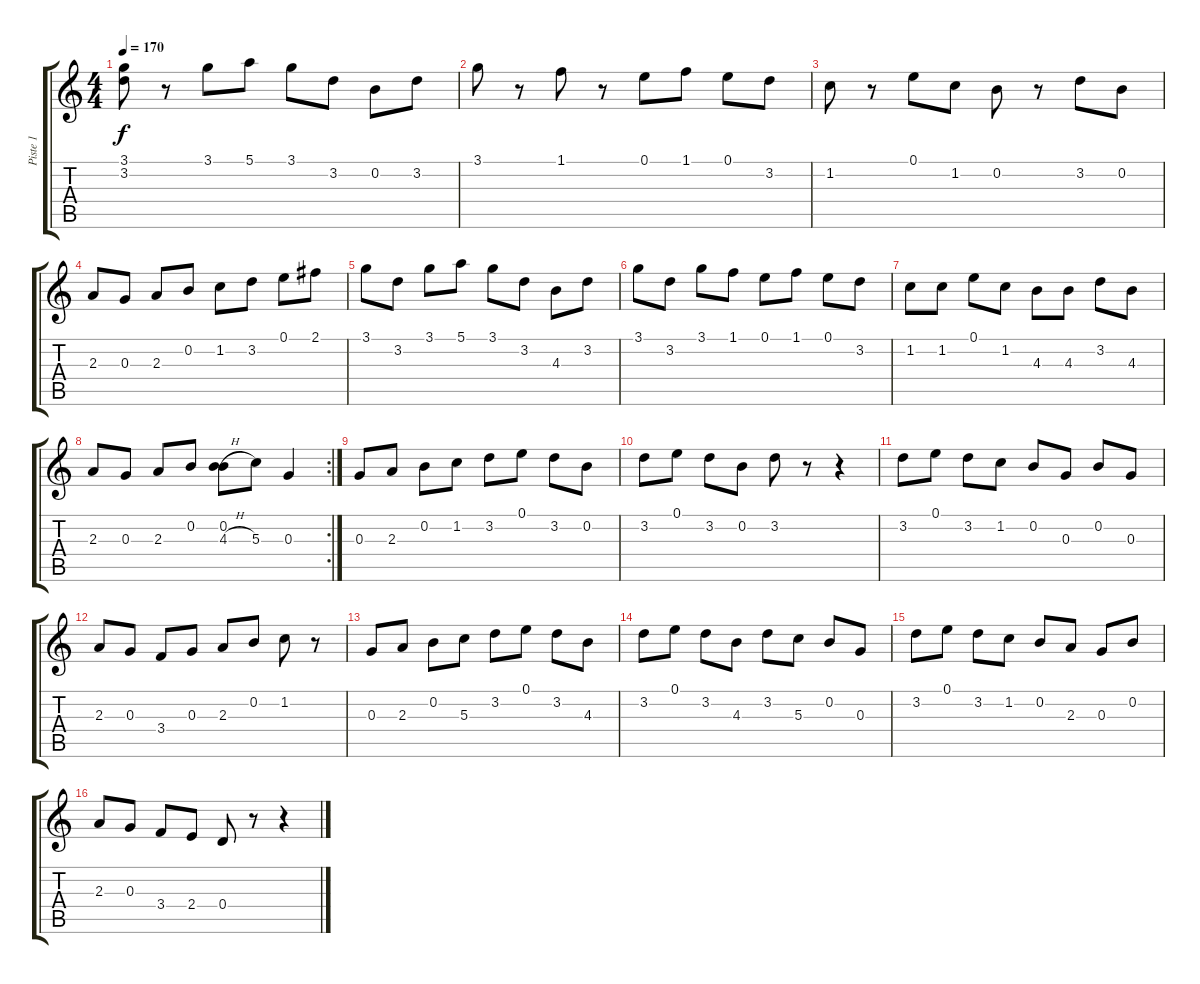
\track ("Piste 1" "Piste 1") {instrument acousticguitarnylon}
\staff {score tabs}
\tuning (E4 B3 G3 D3 A2 E2) {hide}
\ts (4 4)
\tempo 170
\clef g2
\ks c
(3.1 3.2).8{dy f instrument acousticguitarnylon} r.8 3.1.8 5.1.8 3.1.8 3.2.8 0.2.8 3.2.8 |
3.1.8 r.8 1.1.8 r.8 0.1.8 1.1.8 0.1.8 3.2.8 |
1.2.8 r.8 0.1.8 1.2.8 0.2.8 r.8 3.2.8 0.2.8 |
2.3.8 0.3.8 2.3.8 0.2.8 1.2.8 3.2.8 0.1.8 2.1.8 |
3.1.8 3.2.8 3.1.8 5.1.8 3.1.8 3.2.8 4.3.8 3.2.8 |
3.1.8 3.2.8 3.1.8 1.1.8 0.1.8 1.1.8 0.1.8 3.2.8 |
1.2.8 1.2.8 0.1.8 1.2.8 4.3.8 4.3.8 3.2.8 4.3.8 |
\rc 2
2.3.8 0.3.8 2.3.8 0.2.8 (0.2 4.3{h}).8 5.3.8 0.3.4 |
0.3.8 2.3.8 0.2.8 1.2.8 3.2.8 0.1.8 3.2.8 0.2.8 |
3.2.8 0.1.8 3.2.8 0.2.8 3.2.8 r.8 r.4 |
3.2.8 0.1.8 3.2.8 1.2.8 0.2.8 0.3.8 0.2.8 0.3.8 |
2.3.8 0.3.8 3.4.8 0.3.8 2.3.8 0.2.8 1.2.8 r.8 |
0.3.8 2.3.8 0.2.8 5.3.8 3.2.8 0.1.8 3.2.8 4.3.8 |
3.2.8 0.1.8 3.2.8 4.3.8 3.2.8 5.3.8 0.2.8 0.3.8 |
3.2.8 0.1.8 3.2.8 1.2.8 0.2.8 2.3.8 0.3.8 0.2.8 |
2.3.8 0.3.8 3.4.8 2.4.8 0.4.8 r.8 r.4
